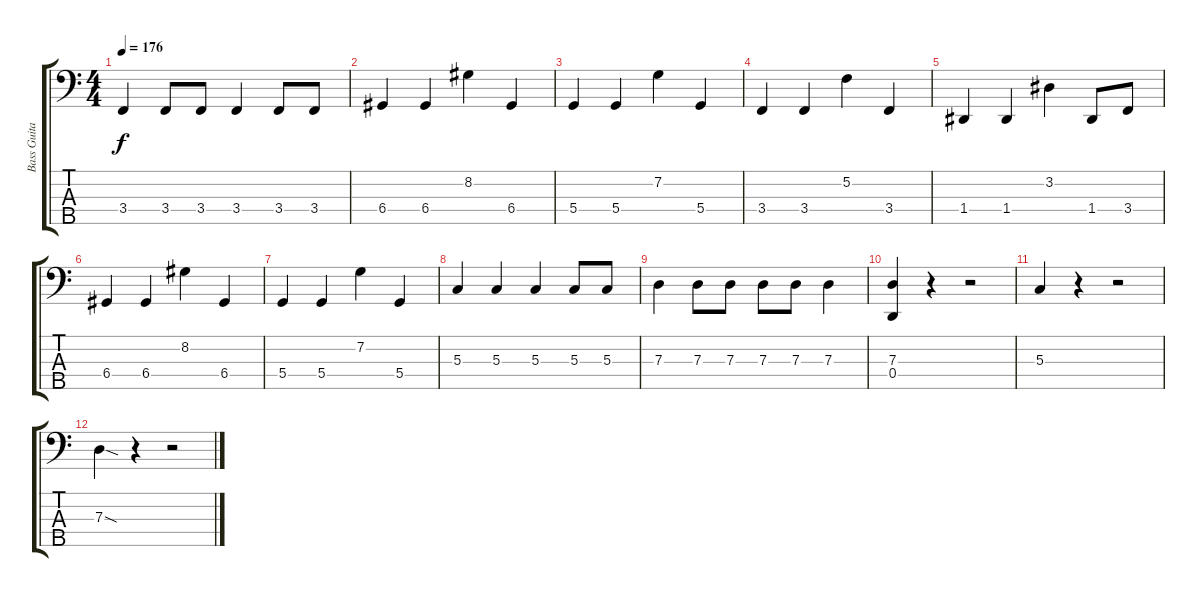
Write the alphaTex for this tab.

\track ("Bass Guitar" "Bass Guita") {instrument electricbasspick}
\staff {score tabs}
\tuning (F2 C2 G1 D1 A0) {hide}
\ts (4 4)
\tempo 176
\clef f4
\ks c
3.4.4{dy f} 3.4.8 3.4.8 3.4.4 3.4.8 3.4.8 |
6.4.4 6.4.4 8.2.4 6.4.4 |
5.4.4 5.4.4 7.2.4 5.4.4 |
3.4.4 3.4.4 5.2.4 3.4.4 |
1.4.4 1.4.4 3.2.4 1.4.8 3.4.8 |
6.4.4 6.4.4 8.2.4 6.4.4 |
5.4.4 5.4.4 7.2.4 5.4.4 |
5.3.4 5.3.4 5.3.4 5.3.8 5.3.8 |
7.3.4 7.3.8 7.3.8 7.3.8 7.3.8 7.3.4 |
(7.3 0.4).4 r.4 r.2 |
5.3.4 r.4 r.2 |
7.3{sod}.4 r.4 r.2
